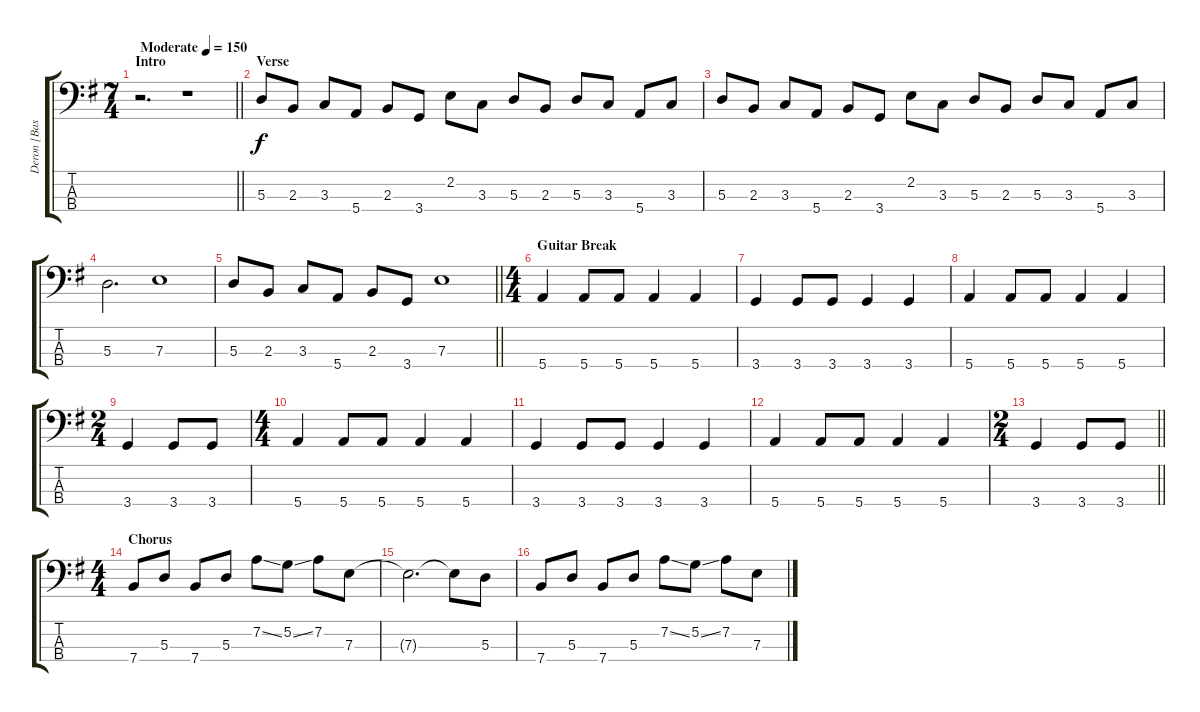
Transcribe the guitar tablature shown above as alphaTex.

\track ("Deron [Bass]" "Deron [Bas") {instrument electricbasspick}
\staff {score tabs}
\tuning (G2 D2 A1 E1) {hide}
\ts (7 4)
\section ("" "Intro")
\tempo (150 "Moderate")
\clef f4
\barLineRight lightlight
\ks g
r.2{d dy f instrument electricbasspick} r.1 |
\section ("" "Verse")
5.3.8 2.3.8 3.3.8 5.4.8 2.3.8 3.4.8 2.2.8 3.3.8 5.3.8 2.3.8 5.3.8 3.3.8 5.4.8 3.3.8 |
5.3.8 2.3.8 3.3.8 5.4.8 2.3.8 3.4.8 2.2.8 3.3.8 5.3.8 2.3.8 5.3.8 3.3.8 5.4.8 3.3.8 |
5.3.2{d} 7.3.1 |
\barLineRight lightlight
5.3.8 2.3.8 3.3.8 5.4.8 2.3.8 3.4.8 7.3.1 |
\ts (4 4)
\section ("" "Guitar Break")
5.4.4 5.4.8 5.4.8 5.4.4 5.4.4 |
3.4.4 3.4.8 3.4.8 3.4.4 3.4.4 |
5.4.4 5.4.8 5.4.8 5.4.4 5.4.4 |
\ts (2 4)
3.4.4 3.4.8 3.4.8 |
\ts (4 4)
5.4.4 5.4.8 5.4.8 5.4.4 5.4.4 |
3.4.4 3.4.8 3.4.8 3.4.4 3.4.4 |
5.4.4 5.4.8 5.4.8 5.4.4 5.4.4 |
\ts (2 4)
\barLineRight lightlight
3.4.4 3.4.8 3.4.8 |
\ts (4 4)
\section ("" "Chorus")
7.4.8 5.3.8 7.4.8 5.3.8 7.2{ss}.8 5.2{ss}.8 7.2.8 7.3.8 |
7.3{t}.2{d} 7.3{t}.8 5.3.8 |
7.4.8 5.3.8 7.4.8 5.3.8 7.2{ss}.8 5.2{ss}.8 7.2.8 7.3.8
